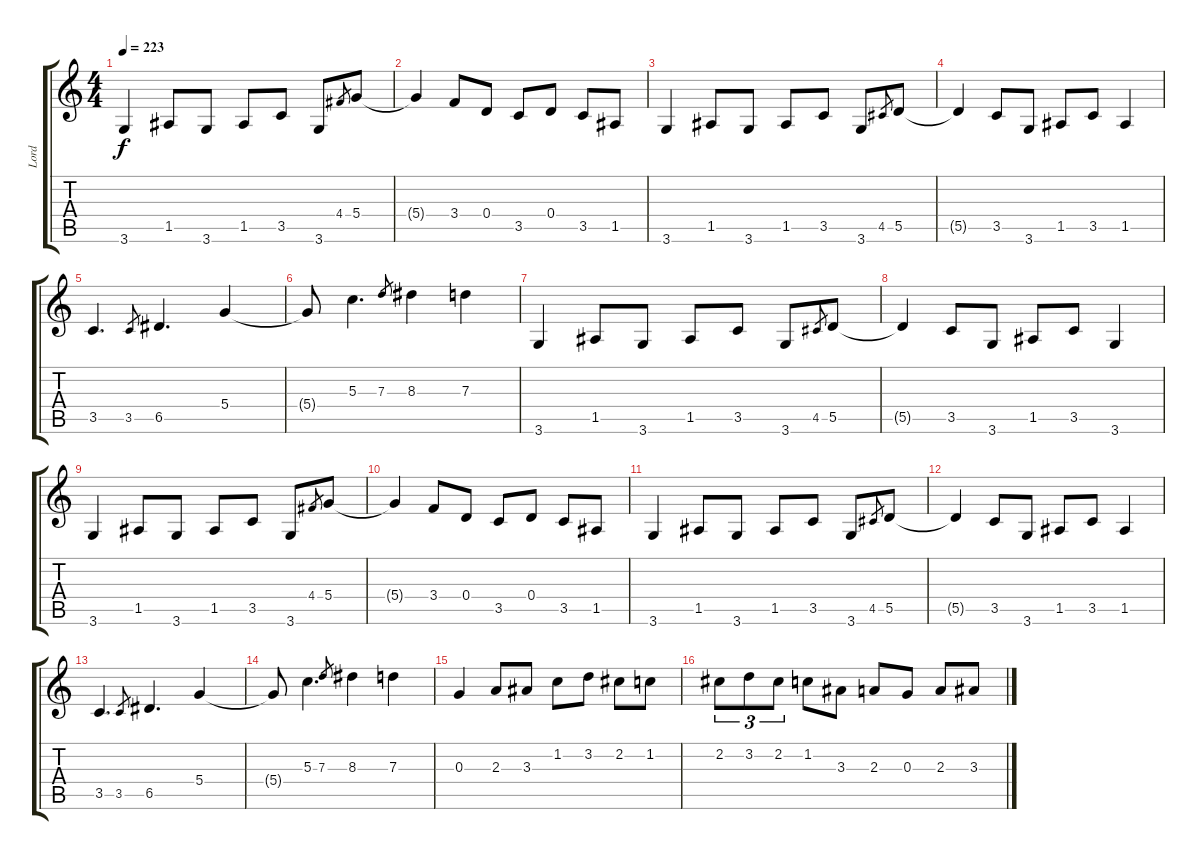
\track ("Lord" "Lord") {instrument rockorgan}
\staff {score tabs}
\tuning (E5 B4 G4 D4 A3 E3) {hide}
\ts (4 4)
\tempo 223
\clef g2
\ks c
3.6.4{dy f} 1.5.8 3.6.8 1.5.8 3.5.8 3.6.8 4.4.8{gr} 5.4.8 |
5.4{t}.4 3.4.8 0.4.8 3.5.8 0.4.8 3.5.8 1.5.8 |
3.6.4 1.5.8 3.6.8 1.5.8 3.5.8 3.6.8 4.5.8{gr} 5.5.8 |
5.5{t}.4 3.5.8 3.6.8 1.5.8 3.5.8 1.5.4 |
3.5.4{d} 3.5.8{gr} 6.5.4{d} 5.4.4 |
5.4{t}.8 5.3.4{d} 7.3.8{gr} 8.3.4 7.3.4 |
3.6.4 1.5.8 3.6.8 1.5.8 3.5.8 3.6.8 4.5.8{gr} 5.5.8 |
5.5{t}.4 3.5.8 3.6.8 1.5.8 3.5.8 3.6.4 |
3.6.4 1.5.8 3.6.8 1.5.8 3.5.8 3.6.8 4.4.8{gr} 5.4.8 |
5.4{t}.4 3.4.8 0.4.8 3.5.8 0.4.8 3.5.8 1.5.8 |
3.6.4 1.5.8 3.6.8 1.5.8 3.5.8 3.6.8 4.5.8{gr} 5.5.8 |
5.5{t}.4 3.5.8 3.6.8 1.5.8 3.5.8 1.5.4 |
3.5.4{d} 3.5.8{gr} 6.5.4{d} 5.4.4 |
5.4{t}.8 5.3.4{d} 7.3.8{gr} 8.3.4 7.3.4 |
0.3.4 2.3.8 3.3.8 1.2.8 3.2.8 2.2.8 1.2.8 |
2.2.8{tu (3 2)} 3.2.8{tu (3 2)} 2.2.8{tu (3 2)} 1.2.8 3.3.8 2.3.8 0.3.8 2.3.8 3.3.8
